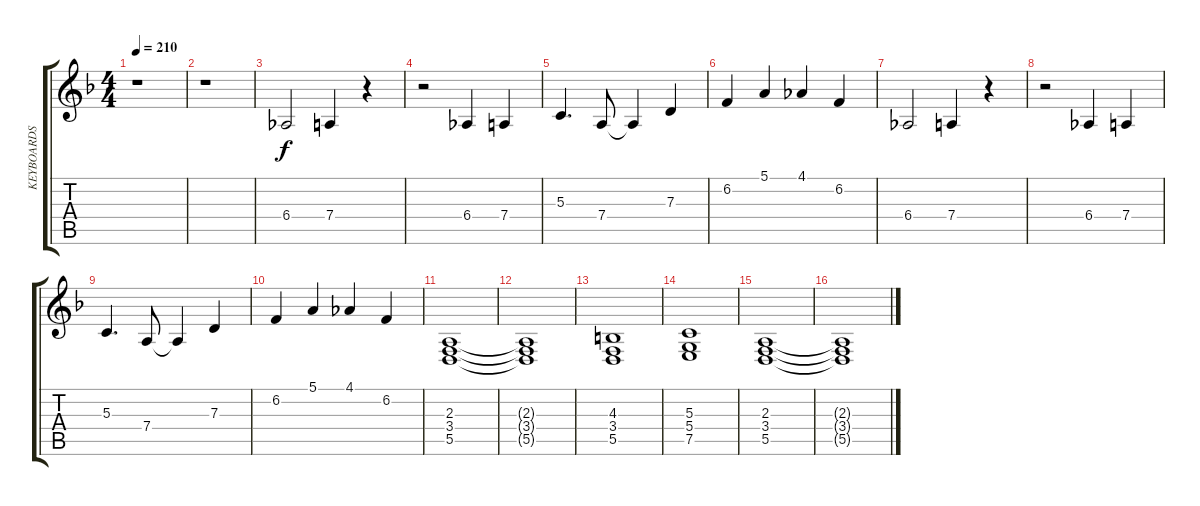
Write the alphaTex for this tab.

\track ("KEYBOARDS" "KEYBOARDS") {instrument reedorgan}
\staff {score tabs}
\tuning (E4 B3 G3 D3 A2 E2) {hide}
\ts (4 4)
\tempo 210
\clef g2
\ks f
r.1{dy f} |
r.1 |
6.4.2 7.4.4 r.4 |
r.2 6.4.4 7.4.4 |
5.3.4{d} 7.4.8 7.4{t}.4 7.3.4 |
6.2.4 5.1.4 4.1.4 6.2.4 |
6.4.2 7.4.4 r.4 |
r.2 6.4.4 7.4.4 |
5.3.4{d} 7.4.8 7.4{t}.4 7.3.4 |
6.2.4 5.1.4 4.1.4 6.2.4 |
(2.3 3.4 5.5).1 |
(2.3{t} 3.4{t} 5.5{t}).1 |
(4.3 3.4 5.5).1 |
(5.3 5.4 7.5).1 |
(2.3 3.4 5.5).1 |
(2.3{t} 3.4{t} 5.5{t}).1
